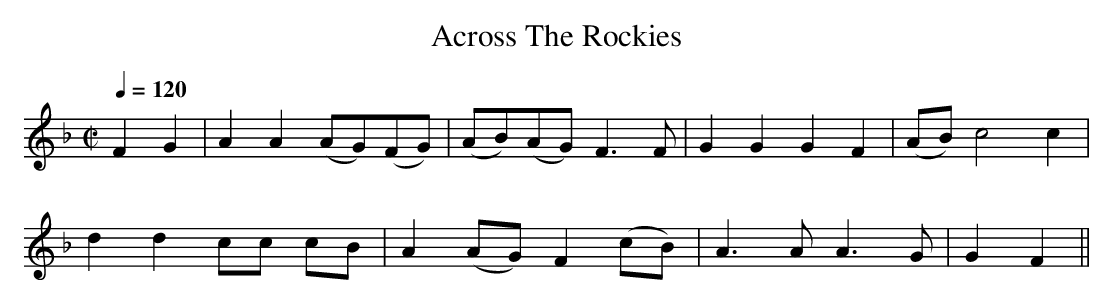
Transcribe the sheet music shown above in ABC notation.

X:1
T:Across The Rockies
M:C|
L:1/8
Q:1/4=120
K:F
F2G2|\
A2A2(AG)(FG)|(AB)(AG) F3  F |G2G2 G2F2|(AB)c4 c2|
d2d2 cc  cB | A2 (AG) F2(cB)|A3 A A3 G| G2 F2   ||
